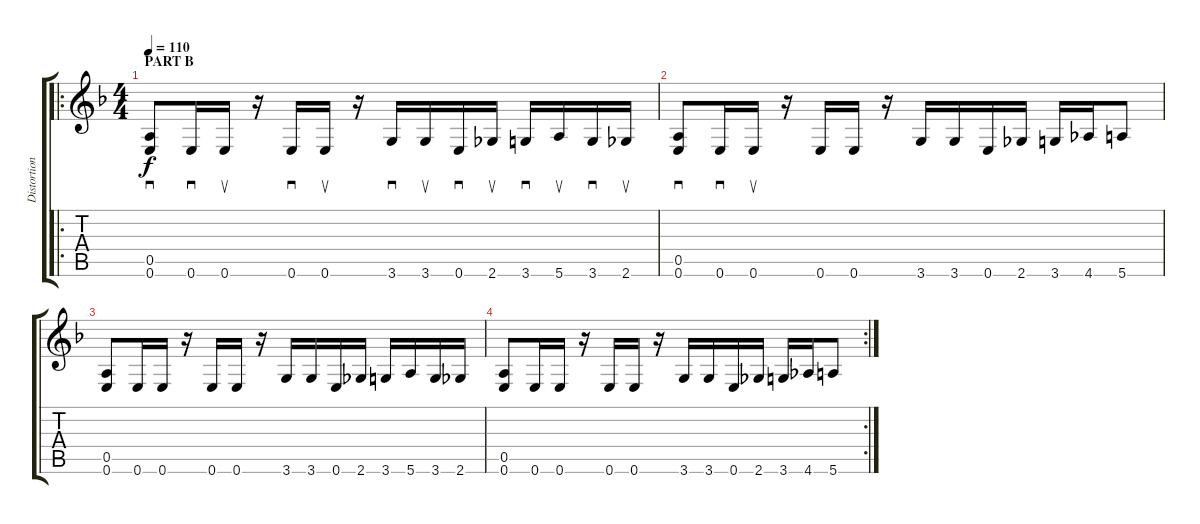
\track ("Distortion Guitar" "Distortion") {instrument distortionguitar}
\staff {score tabs}
\tuning (E4 B3 G3 D3 A2 E2) {hide}
\ro
\ts (4 4)
\section ("" "PART B")
\tempo 110
\clef g2
\ks f
(0.5 0.6).8{sd dy f instrument distortionguitar} 0.6.16{sd} 0.6.16{su} r.16 0.6.16{sd} 0.6.16{su} r.16 3.6.16{sd} 3.6.16{su} 0.6.16{sd} 2.6.16{su} 3.6.16{sd} 5.6.16{su} 3.6.16{sd} 2.6.16{su} |
(0.5 0.6).8{sd} 0.6.16{sd} 0.6.16{su} r.16 0.6.16 0.6.16 r.16 3.6.16 3.6.16 0.6.16 2.6.16 3.6.16 4.6.16 5.6.8 |
(0.5 0.6).8 0.6.16 0.6.16 r.16 0.6.16 0.6.16 r.16 3.6.16 3.6.16 0.6.16 2.6.16 3.6.16 5.6.16 3.6.16 2.6.16 |
\rc 2
(0.5 0.6).8 0.6.16 0.6.16 r.16 0.6.16 0.6.16 r.16 3.6.16 3.6.16 0.6.16 2.6.16 3.6.16 4.6.16 5.6.8
